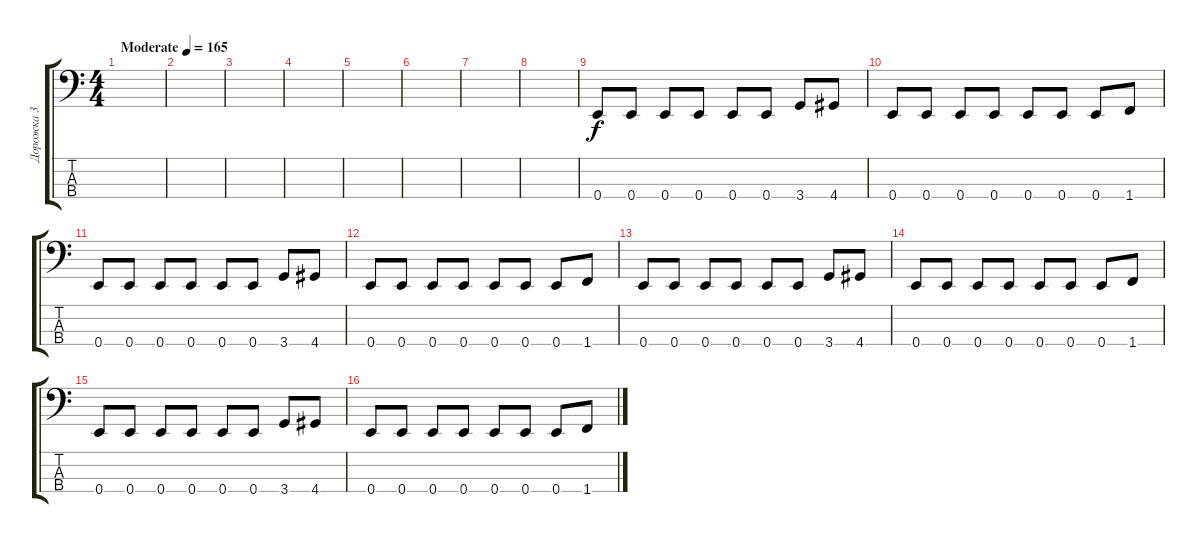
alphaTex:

\track ("Дорожка 3" "Дорожка 3") {instrument electricbasspick}
\staff {score tabs}
\tuning (G2 D2 A1 E1) {hide}
\ts (4 4)
\tempo (165 "Moderate")
\clef f4
\ks c
|
|
|
|
|
|
|
|
0.4.8 0.4.8 0.4.8 0.4.8 0.4.8 0.4.8 3.4.8 4.4.8 |
0.4.8 0.4.8 0.4.8 0.4.8 0.4.8 0.4.8 0.4.8 1.4.8 |
0.4.8 0.4.8 0.4.8 0.4.8 0.4.8 0.4.8 3.4.8 4.4.8 |
0.4.8 0.4.8 0.4.8 0.4.8 0.4.8 0.4.8 0.4.8 1.4.8 |
0.4.8 0.4.8 0.4.8 0.4.8 0.4.8 0.4.8 3.4.8 4.4.8 |
0.4.8 0.4.8 0.4.8 0.4.8 0.4.8 0.4.8 0.4.8 1.4.8 |
0.4.8 0.4.8 0.4.8 0.4.8 0.4.8 0.4.8 3.4.8 4.4.8 |
0.4.8 0.4.8 0.4.8 0.4.8 0.4.8 0.4.8 0.4.8 1.4.8
